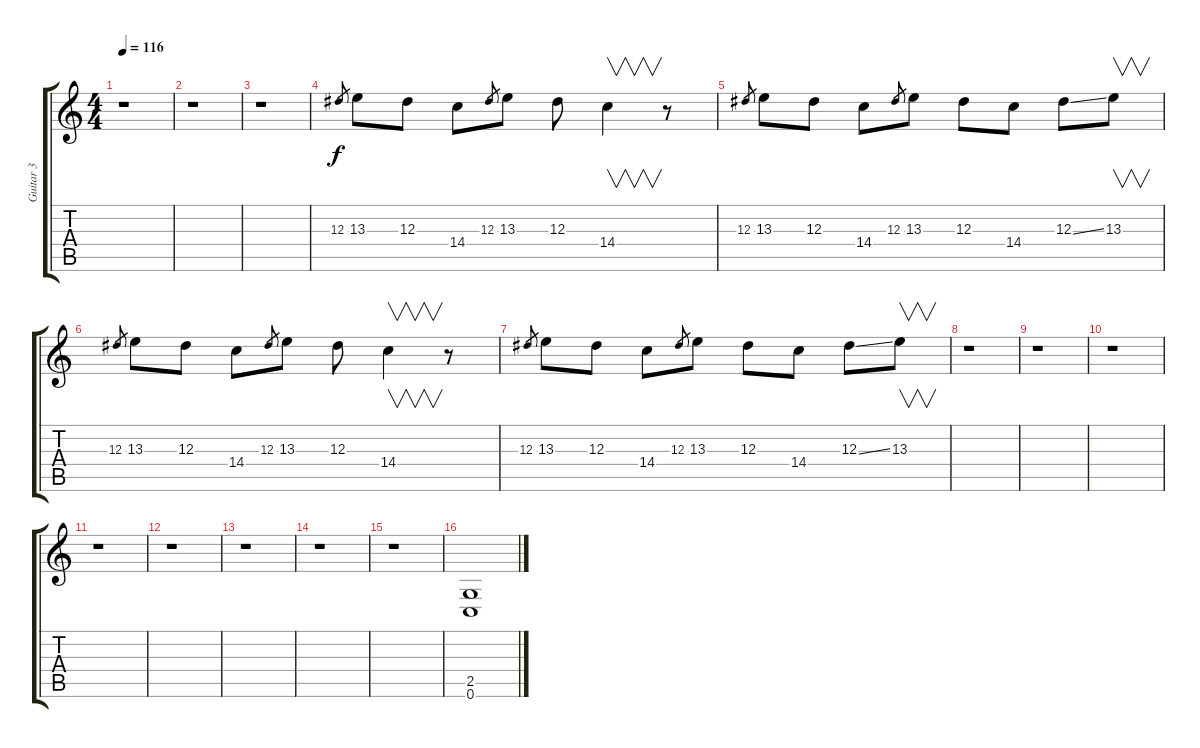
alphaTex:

\track ("Guitar 3" "Guitar 3") {instrument distortionguitar}
\staff {score tabs}
\tuning (C4 G3 Eb3 Bb2 F2 C2) {hide}
\ts (4 4)
\tempo 116
\clef g2
\ks c
r.1{dy f} |
r.1 |
r.1 |
12.3.8{gr} 13.3.8 12.3.8 14.4.8 12.3.8{gr} 13.3.8 12.3.8 14.4.4{v} r.8 |
12.3.8{gr} 13.3.8 12.3.8 14.4.8 12.3.8{gr} 13.3.8 12.3.8 14.4.8 12.3{ss}.8 13.3.8{v} |
12.3.8{gr} 13.3.8 12.3.8 14.4.8 12.3.8{gr} 13.3.8 12.3.8 14.4.4{v} r.8 |
12.3.8{gr} 13.3.8 12.3.8 14.4.8 12.3.8{gr} 13.3.8 12.3.8 14.4.8 12.3{ss}.8 13.3.8{v} |
r.1 |
r.1 |
r.1 |
r.1 |
r.1 |
r.1 |
r.1 |
r.1 |
(2.5 0.6).1
